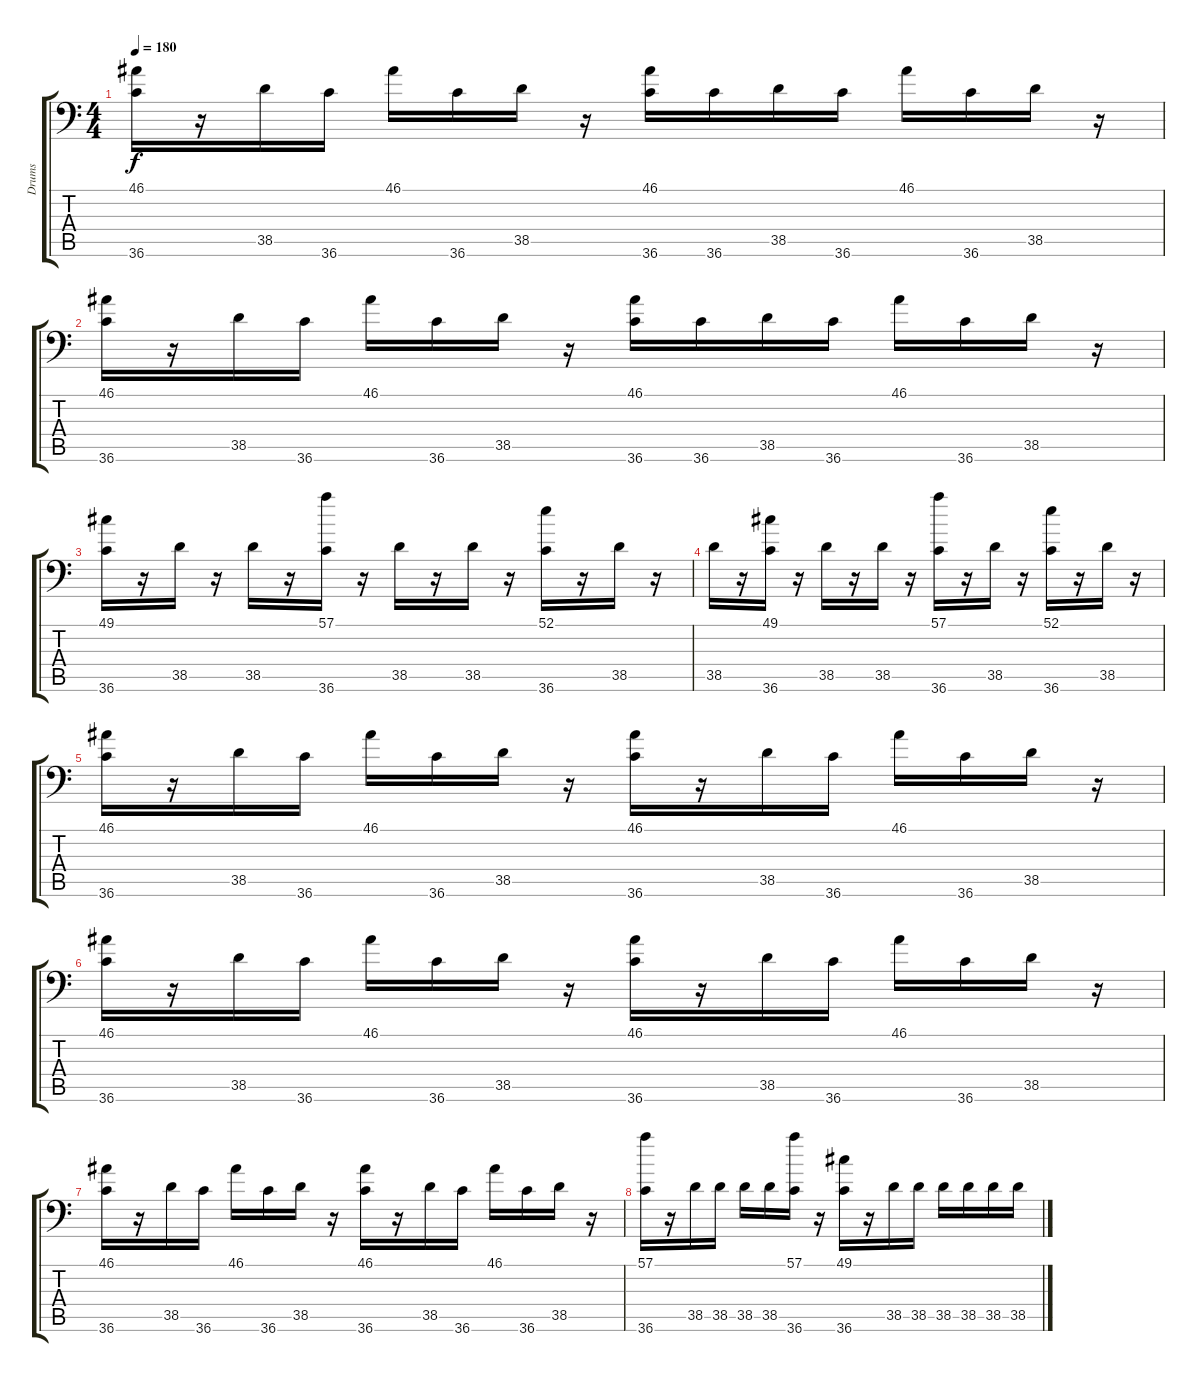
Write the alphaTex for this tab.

\track ("Drums" "Drums") {instrument acousticgrandpiano}
\staff {score tabs}
\tuning (C-1 C-1 C-1 C-1 C-1 C-1) {hide}
\ts (4 4)
\tempo 180
\clef f4
\ks c
(46.1 36.6).16{dy f} r.16 38.5.16 36.6.16 46.1.16 36.6.16 38.5.16 r.16 (46.1 36.6).16 36.6.16 38.5.16 36.6.16 46.1.16 36.6.16 38.5.16 r.16 |
(46.1 36.6).16 r.16 38.5.16 36.6.16 46.1.16 36.6.16 38.5.16 r.16 (46.1 36.6).16 36.6.16 38.5.16 36.6.16 46.1.16 36.6.16 38.5.16 r.16 |
(49.1 36.6).16 r.16 38.5.16 r.16 38.5.16 r.16 (57.1 36.6).16 r.16 38.5.16 r.16 38.5.16 r.16 (52.1 36.6).16 r.16 38.5.16 r.16 |
38.5.16 r.16 (49.1 36.6).16 r.16 38.5.16 r.16 38.5.16 r.16 (57.1 36.6).16 r.16 38.5.16 r.16 (52.1 36.6).16 r.16 38.5.16 r.16 |
(46.1 36.6).16 r.16 38.5.16 36.6.16 46.1.16 36.6.16 38.5.16 r.16 (46.1 36.6).16 r.16 38.5.16 36.6.16 46.1.16 36.6.16 38.5.16 r.16 |
(46.1 36.6).16 r.16 38.5.16 36.6.16 46.1.16 36.6.16 38.5.16 r.16 (46.1 36.6).16 r.16 38.5.16 36.6.16 46.1.16 36.6.16 38.5.16 r.16 |
(46.1 36.6).16 r.16 38.5.16 36.6.16 46.1.16 36.6.16 38.5.16 r.16 (46.1 36.6).16 r.16 38.5.16 36.6.16 46.1.16 36.6.16 38.5.16 r.16 |
(57.1 36.6).16 r.16 38.5.16 38.5.16 38.5.16 38.5.16 (57.1 36.6).16 r.16 (49.1 36.6).16 r.16 38.5.16 38.5.16 38.5.16 38.5.16 38.5.16 38.5.16
